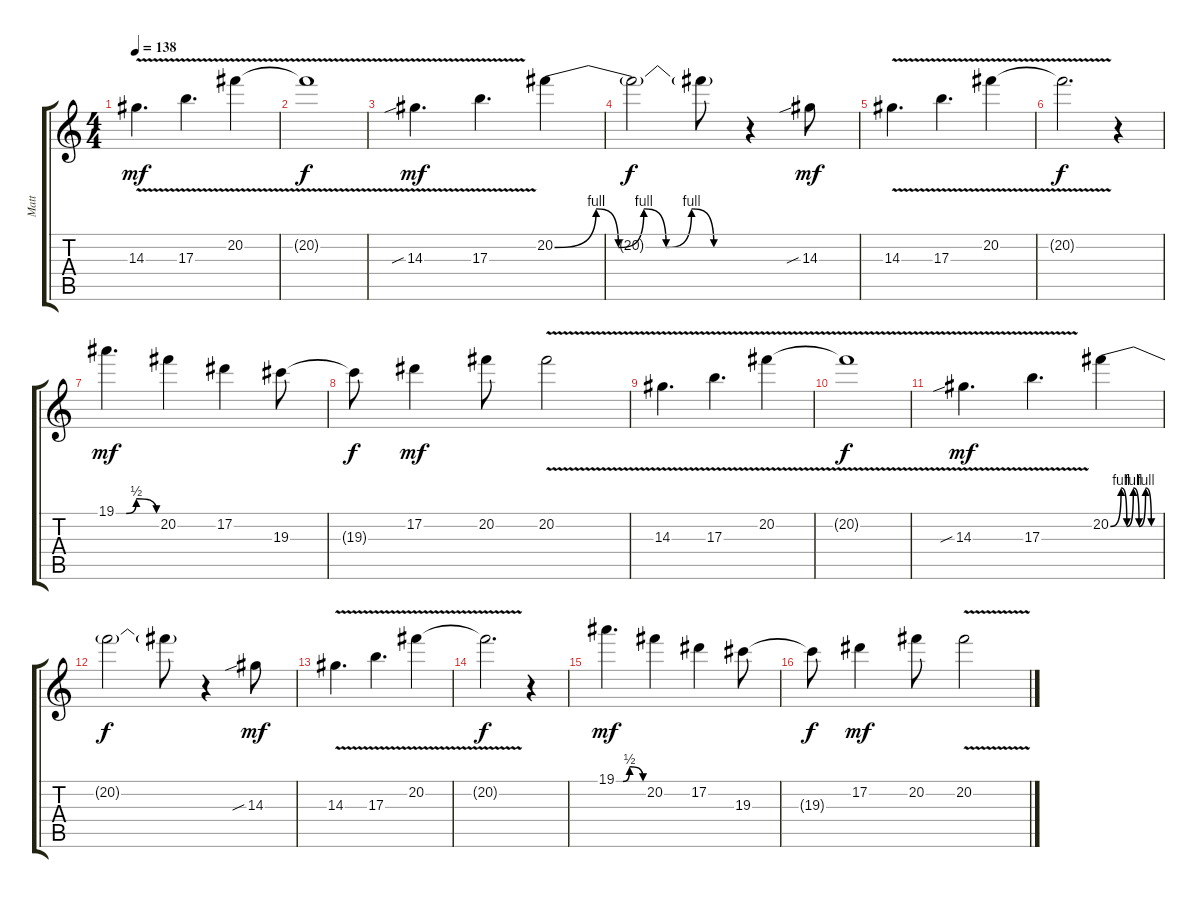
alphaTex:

\track ("Matt" "Matt") {instrument overdrivenguitar}
\staff {score tabs}
\tuning (Eb4 Bb3 Gb3 Db3 Ab2 Db2) {hide}
\ts (4 4)
\tempo 138
\clef g2
\ks c
14.3{v}.4{d dy mf} 17.3{v}.4{d} 20.2{v}.4 |
20.2{t}.1{dy f} |
14.3{v sib}.4{d dy mf} 17.3{v}.4{d} 20.2{be (custom 0 0 13 4 20 0 28 4 35 0 43 4 50 0 60 0)}.4 |
20.2{t}.2{dy f} 20.2{t}.8 r.4 14.3{sib}.8{dy mf} |
14.3{v}.4{d} 17.3{v}.4{d} 20.2{v}.4 |
20.2{t}.2{d dy f} r.4 |
19.1{be (custom 0 0 15 0 30 2 60 0)}.4{d dy mf} 20.2.4 17.2.4 19.3.8 |
19.3{t}.8{dy f} 17.2.4{dy mf} 20.2.8 20.2{v}.2 |
14.3{v}.4{d} 17.3{v}.4{d} 20.2{v}.4 |
20.2{t}.1{dy f} |
14.3{v sib}.4{d dy mf} 17.3{v}.4{d} 20.2{be (custom 0 0 13 4 20 0 28 4 35 0 43 4 50 0 60 0)}.4 |
20.2{t}.2{dy f} 20.2{t}.8 r.4 14.3{sib}.8{dy mf} |
14.3{v}.4{d} 17.3{v}.4{d} 20.2{v}.4 |
20.2{t}.2{d dy f} r.4 |
19.1{be (custom 0 0 15 0 30 2 60 0)}.4{d dy mf} 20.2.4 17.2.4 19.3.8 |
19.3{t}.8{dy f} 17.2.4{dy mf} 20.2.8 20.2{v}.2
